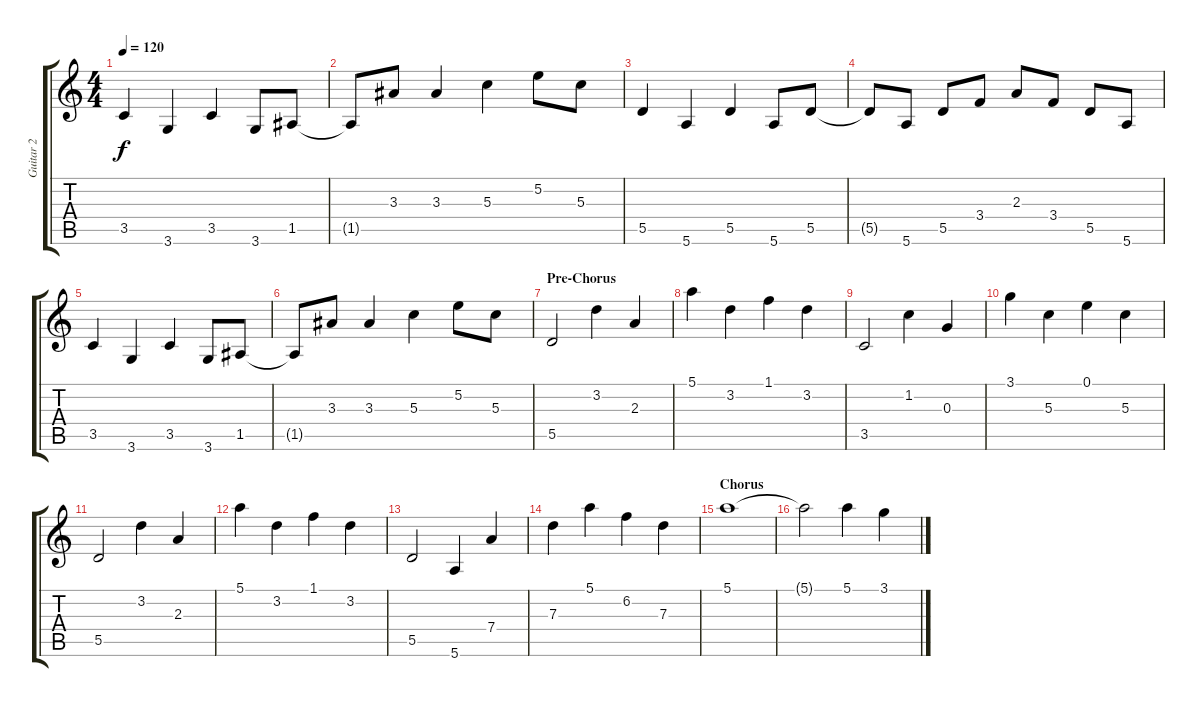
\track ("Guitar 2" "Guitar 2") {instrument acousticguitarsteel}
\staff {score tabs}
\tuning (E4 B3 G3 D3 A2 E2) {hide}
\ts (4 4)
\tempo 120
\clef g2
\ks c
3.5.4{dy f} 3.6.4 3.5.4 3.6.8 1.5.8 |
1.5{t}.8 3.3.8 3.3.4 5.3.4 5.2.8 5.3.8 |
5.5.4 5.6.4 5.5.4 5.6.8 5.5.8 |
5.5{t}.8 5.6.8 5.5.8 3.4.8 2.3.8 3.4.8 5.5.8 5.6.8 |
3.5.4 3.6.4 3.5.4 3.6.8 1.5.8 |
1.5{t}.8 3.3.8 3.3.4 5.3.4 5.2.8 5.3.8 |
\section ("" "Pre-Chorus")
5.5.2 3.2.4 2.3.4 |
5.1.4 3.2.4 1.1.4 3.2.4 |
3.5.2 1.2.4 0.3.4 |
3.1.4 5.3.4 0.1.4 5.3.4 |
5.5.2 3.2.4 2.3.4 |
5.1.4 3.2.4 1.1.4 3.2.4 |
5.5.2 5.6.4 7.4.4 |
7.3.4 5.1.4 6.2.4 7.3.4 |
\section ("" "Chorus")
5.1.1{volume 9 balance 0 instrument overdrivenguitar} |
5.1{t}.2 5.1.4 3.1.4
